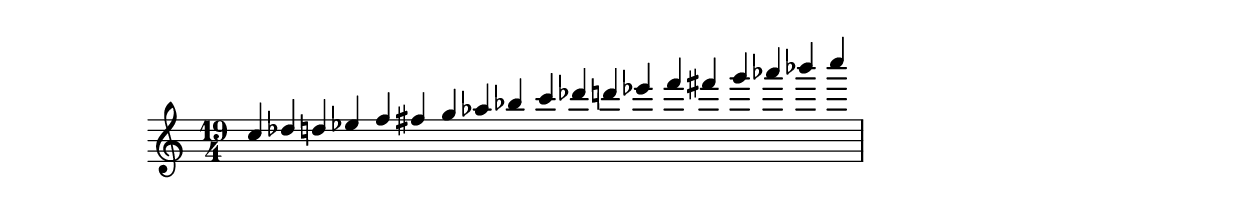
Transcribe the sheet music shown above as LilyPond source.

\version "2.18.2" \score { \new Staff << \new Voice { \set midiInstrument = #"piano" \voiceOne
 \key c \major \time 19/4
\override Voice.TextScript.font-size = #-4
 { c'' des'' d'' ees'' f'' fis'' g'' aes'' bes'' c''' des''' d''' ees''' f''' fis''' g''' aes''' bes''' c''''  } 
 } >> \layout { } \midi { \context { \Staff \remove "Staff_performer" }
\context { \Voice \consists "Staff_performer" } \tempo 2 = 60 } }
\paper{oddHeaderMarkup = ##f oddFooterMarkup = ##f}
